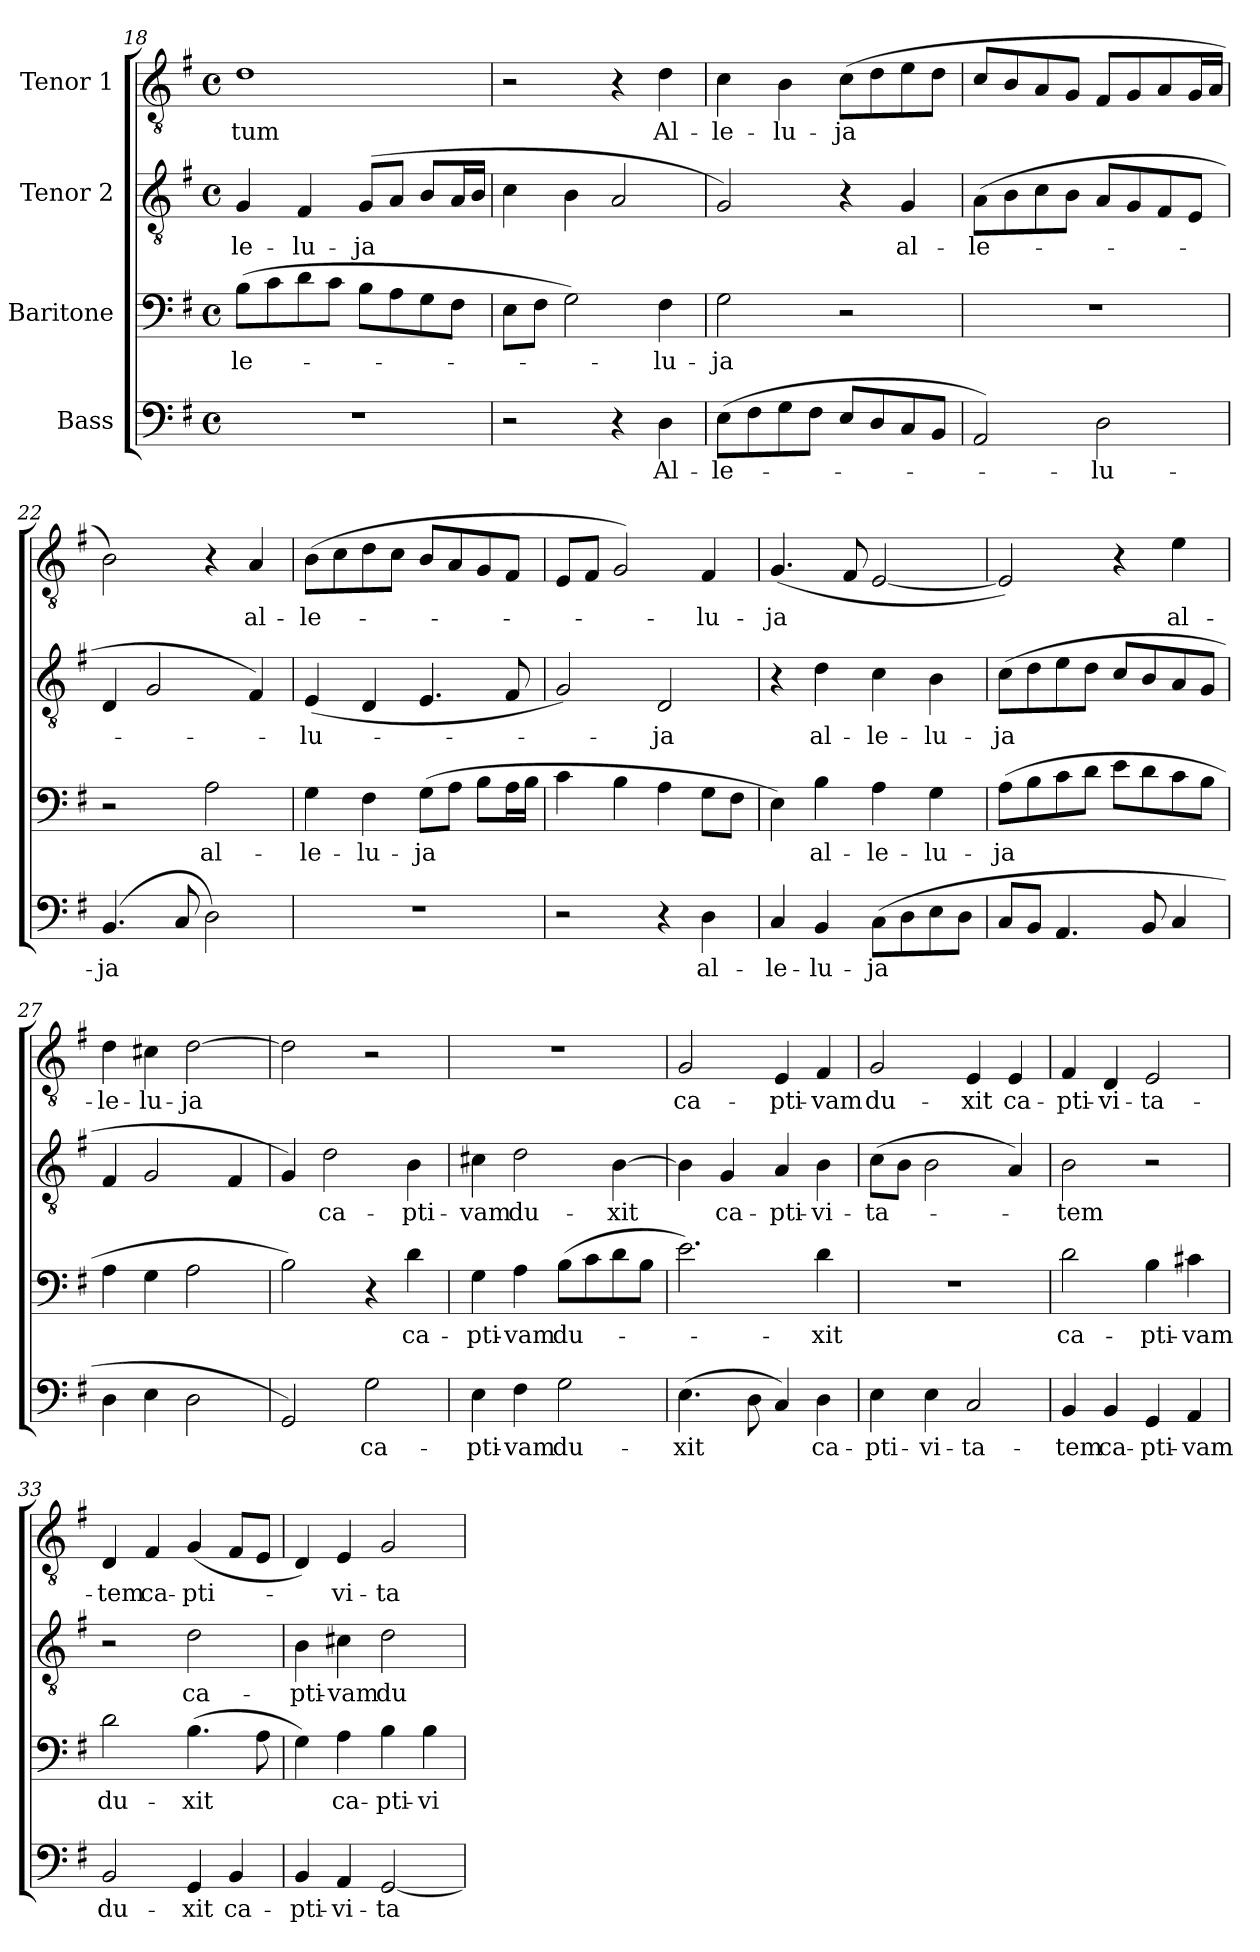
**kern	**text	**kern	**text	**kern	**text	**kern	**text
*part4	*part4	*part3	*part3	*part2	*part2	*part1	*part1
*staff4	*staff4	*staff3	*staff3	*staff2	*staff2	*staff1	*staff1
*I"Bass	*	*I"Baritone	*	*I"Tenor 2	*	*I"Tenor 1	*
*clefF4	*	*clefF4	*	*clefGv2	*	*clefGv2	*
*k[f#]	*	*k[f#]	*	*k[f#]	*	*k[f#]	*
*G:	*	*G:	*	*G:	*	*G:	*
*M4/4	*	*M4/4	*	*M4/4	*	*M4/4	*
*met(c)	*	*met(c)	*	*met(c)	*	*met(c)	*
=18	=18	=18	=18	=18	=18	=18	=18
1r	.	(8B\L	-le-	4G/	-le-	1d	-tum
.	.	8c\	.	.	.	.	.
.	.	8d\	.	4F#/	-lu-	.	.
.	.	8c\J	.	.	.	.	.
.	.	8B\L	.	(8G/L	-ja	.	.
.	.	8A\	.	8A/J	.	.	.
.	.	8G\	.	8B/L	.	.	.
.	.	8F#\J	.	16A/L	.	.	.
.	.	.	.	16B/JJ	.	.	.
=19	=19	=19	=19	=19	=19	=19	=19
2r	.	8E\L	.	4c\	.	2r	.
.	.	8F#\J	.	.	.	.	.
.	.	2G\)	.	4B\	.	.	.
4r	.	.	.	2A/	.	4r	.
4D\	Al-	4F#\	-lu-	.	.	4d\	Al-
=20	=20	=20	=20	=20	=20	=20	=20
(8E\L	-le-	2G\	-ja	2G/)	.	4c\	-le-
8F#\	.	.	.	.	.	.	.
8G\	.	.	.	.	.	4B\	-lu-
8F#\J	.	.	.	.	.	.	.
8E/L	.	2r	.	4r	.	(8c\L	-ja
8D/	.	.	.	.	.	8d\	.
8C/	.	.	.	4G/	al-	8e\	.
8BB/J	.	.	.	.	.	8d\J	.
!!LO:PB:g=z
=21	=21	=21	=21	=21	=21	=21	=21
2AA/)	.	1r	.	(8A\L	-le-	8c/L	.
.	.	.	.	8B\	.	8B/	.
.	.	.	.	8c\	.	8A/	.
.	.	.	.	8B\J	.	8G/J	.
2D\	-lu-	.	.	8A/L	.	8F#/L	.
.	.	.	.	8G/	.	8G/	.
.	.	.	.	8F#/	.	8A/	.
.	.	.	.	8E/J	.	16G/L	.
.	.	.	.	.	.	16A/JJ	.
=22	=22	=22	=22	=22	=22	=22	=22
(4.BB/	-ja	2r	.	4D/	.	2B\)	.
.	.	.	.	2G/	.	.	.
8C/	.	.	.	.	.	.	.
2D\)	.	2A\	al-	.	.	4r	.
.	.	.	.	4F#/)	.	4A/	al-
=23	=23	=23	=23	=23	=23	=23	=23
1r	.	4G\	-le-	(4E/	-lu-	(8B\L	-le-
.	.	.	.	.	.	8c\	.
.	.	4F#\	-lu-	4D/	.	8d\	.
.	.	.	.	.	.	8c\J	.
.	.	(8G\L	-ja	4.E/	.	8B/L	.
.	.	8A\J	.	.	.	8A/	.
.	.	8B\L	.	.	.	8G/	.
.	.	16A\L	.	8F#/	.	8F#/J	.
.	.	16B\JJ	.	.	.	.	.
=24	=24	=24	=24	=24	=24	=24	=24
2r	.	4c\	.	2G/)	.	8E/L	.
.	.	.	.	.	.	8F#/J	.
.	.	4B\	.	.	.	2G/)	.
4r	.	4A\	.	2D/	-ja	.	.
4D\	al-	8G\L	.	.	.	4F#/	-lu-
.	.	8F#\J	.	.	.	.	.
!!LO:LB:g=z
=25	=25	=25	=25	=25	=25	=25	=25
4C/	-le-	4E\)	.	4r	.	(4.G/	-ja
4BB/	-lu-	4B\	al-	4d\	al-	.	.
.	.	.	.	.	.	8F#/	.
(8C\L	-ja	4A\	-le-	4c\	-le-	[2E/	.
8D\	.	.	.	.	.	.	.
8E\	.	4G\	-lu-	4B\	-lu-	.	.
8D\J	.	.	.	.	.	.	.
=26	=26	=26	=26	=26	=26	=26	=26
8C/L	.	(8A\L	-ja	(8c\L	-ja	2E/])	.
8BB/J	.	8B\	.	8d\	.	.	.
4.AA/	.	8c\	.	8e\	.	.	.
.	.	8d\J	.	8d\J	.	.	.
.	.	8e\L	.	8c/L	.	4r	.
8BB/	.	8d\	.	8B/	.	.	.
4C/	.	8c\	.	8A/	.	4e\	al-
.	.	8B\J	.	8G/J	.	.	.
=27	=27	=27	=27	=27	=27	=27	=27
4D\	.	4A\	.	4F#/	.	4d\	-le-
4E\	.	4G\	.	2G/	.	4c#X\	-lu-
2D\	.	2A\	.	.	.	[2d\	-ja
.	.	.	.	4F#/	.	.	.
=28	=28	=28	=28	=28	=28	=28	=28
2GG/)	.	2B\)	.	4G/)	.	2d\]	.
.	.	.	.	2d\	ca-	.	.
2G\	ca-	4r	.	.	.	2r	.
.	.	4d\	ca-	4B\	-pti-	.	.
!!LO:LB:g=z
=29	=29	=29	=29	=29	=29	=29	=29
4E\	-pti-	4G\	-pti-	4c#X\	-vam	1r	.
4F#\	-vam	4A\	-vam	2d\	du-	.	.
2G\	du-	(8B\L	du-	.	.	.	.
.	.	8c\	.	.	.	.	.
.	.	8d\	.	[4B\	-xit	.	.
.	.	8B\J	.	.	.	.	.
=30	=30	=30	=30	=30	=30	=30	=30
(4.E\	-xit	2.e\)	.	4B\]	.	2G/	ca-
.	.	.	.	4G/	ca-	.	.
8D\	.	.	.	.	.	.	.
4C/)	.	.	.	4A/	-pti-	4E/	-pti-
4D\	ca-	4d\	-xit	4B\	-vi-	4F#/	-vam
=31	=31	=31	=31	=31	=31	=31	=31
4E\	-pti-	1r	.	(8c\L	-ta-	2G/	du-
.	.	.	.	8B\J	.	.	.
4E\	-vi-	.	.	2B\	.	.	.
2C/	-ta-	.	.	.	.	4E/	-xit
.	.	.	.	4A/)	.	4E/	ca-
=32	=32	=32	=32	=32	=32	=32	=32
4BB/	-tem	2d\	ca-	2B\	-tem	4F#/	-pti-
4BB/	ca-	.	.	.	.	4D/	-vi-
4GG/	-pti-	4B\	-pti-	2r	.	2E/	-ta-
4AA/	-vam	4c#X\	-vam	.	.	.	.
!!LO:PB:g=z
=33	=33	=33	=33	=33	=33	=33	=33
2BB/	du-	2d\	du-	2r	.	4D/	-tem
.	.	.	.	.	.	4F#/	ca-
4GG/	-xit	(4.B\	-xit	2d\	ca-	(4G/	-pti-
4BB/	ca-	.	.	.	.	8F#/L	.
.	.	8A\	.	.	.	8E/J	.
=34	=34	=34	=34	=34	=34	=34	=34
4BB/	-pti-	4G\)	.	4B\	-pti-	4D/)	.
4AA/	-vi-	4A\	ca-	4c#X\	-vam	4E/	-vi-
[2GG/	-ta-	4B\	-pti-	2d\	du-	2G/	-ta-
.	.	4B\	-vi-	.	.	.	.
=	=	=	=	=	=	=	=
*-	*-	*-	*-	*-	*-	*-	*-
